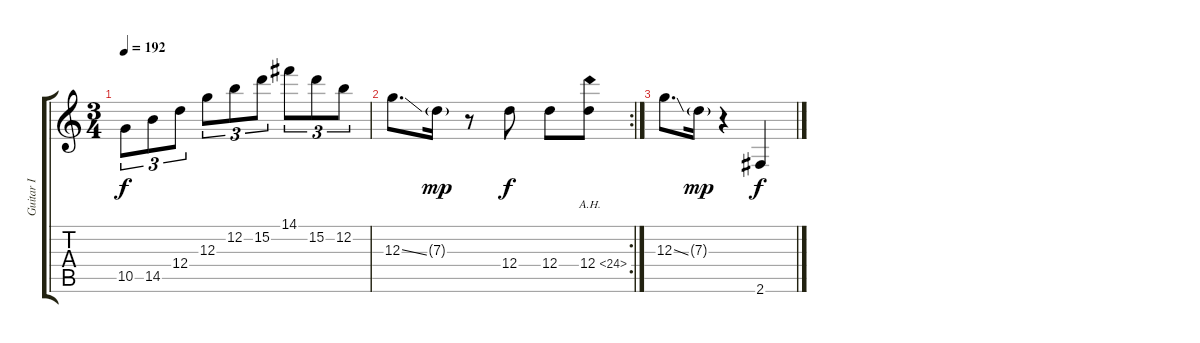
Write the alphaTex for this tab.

\track ("Guitar I" "Guitar I") {instrument acousticguitarnylon}
\staff {score tabs}
\tuning (E4 B3 G3 D3 A2 E2) {hide}
\ts (3 4)
\tempo 192
\clef g2
\ks c
10.5.8{tu (3 2) dy f} 14.5.8{tu (3 2)} 12.4.8{tu (3 2)} 12.3.8{tu (3 2)} 12.2.8{tu (3 2)} 15.2.8{tu (3 2)} 14.1.8{tu (3 2)} 15.2.8{tu (3 2)} 12.2.8{tu (3 2)} |
\rc 2
12.3{ss}.8{d} 7.3{g}.16{dy mp} r.8 12.4.8{dy f} 12.4.8 12.4{ah 12}.8 |
12.3{ss}.8{d} 7.3{g}.16{dy mp} r.4 2.6.4{dy f}
